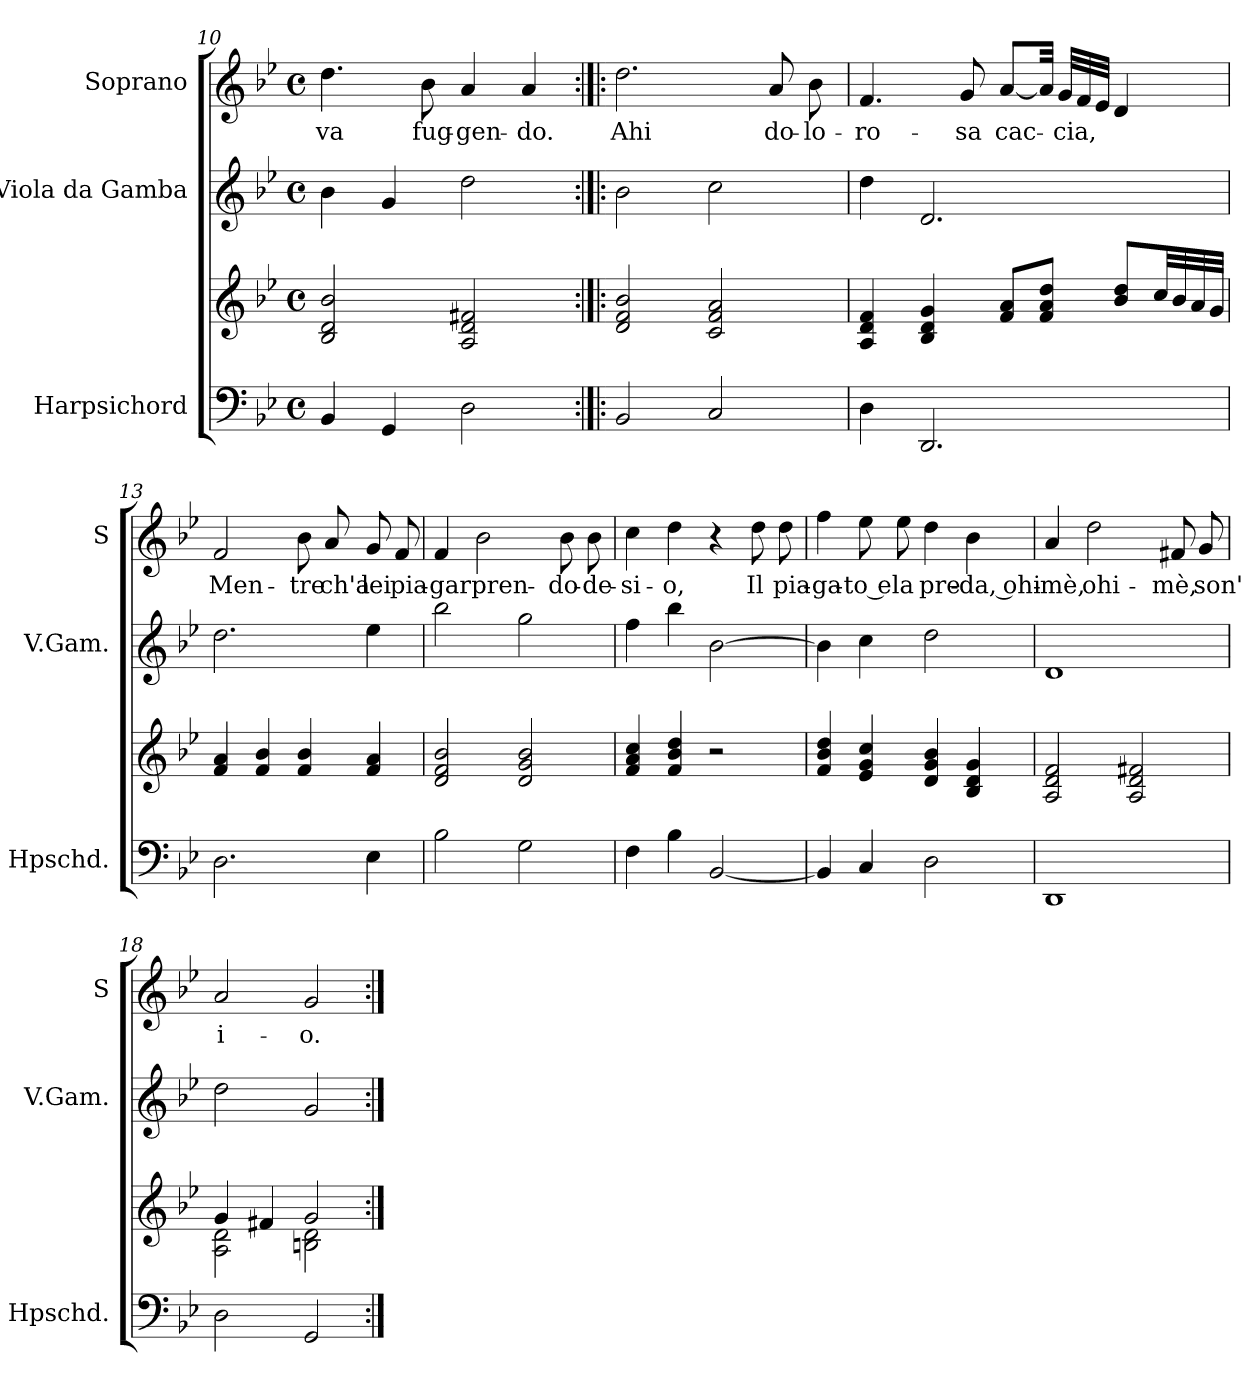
**kern	**kern	**kern	**kern	**text
*part3	*part3	*part2	*part1	*part1
*staff4	*staff3	*staff2	*staff1	*staff1
*I"Harpsichord	*	*I"Viola da Gamba	*I"Soprano	*
*I'Hpschd.	*	*I'V.Gam.	*I'S	*
*clefF4	*clefG2	*clefG2	*clefG2	*
*	*	*ITrd7c12	*	*
*k[b-e-]	*k[b-e-]	*k[b-e-]	*k[b-e-]	*
*B-:	*B-:	*B-:	*B-:	*
*M4/4	*M4/4	*M4/4	*M4/4	*
*met(c)	*met(c)	*met(c)	*met(c)	*
=10	=10	=10	=10	=10
!	!	!	!	!LO:LY:b
4BB-i/	2B-/ 2d/ 2b-/	4B-i\	4.dd\	va
4GG/	.	4G/	.	.
!	!	!	!	!LO:LY:b
.	.	.	8b-\	fug-
!	!	!	!	!LO:LY:b
2D\	2A/ 2d/ 2f#X/	2d\	4a/	-gen-
!	!	!	!	!LO:LY:b
.	.	.	4a/	-do.
=11:|!|:	=11:|!|:	=11:|!|:	=11:|!|:	=11:|!|:
!	!	!	!	!LO:LY:b
2BB-/	2d/ 2f/ 2b-/	2B-\	2.dd\	Ahi
2C/	2c/ 2f/ 2a/	2c\	.	.
!	!	!	!	!LO:LY:b
.	.	.	8a/	do-
!	!	!	!	!LO:LY:b
.	.	.	8b-\	-lo-
!!LO:LB:g=z
=12	=12	=12	=12	=12
!	!	!	!	!LO:LY:b
4D\	4A/ 4d/ 4f/	4d\	4.f/	-ro-
2.DD/	4B-/ 4d/ 4g/	2.D/	.	.
!	!	!	!	!LO:LY:b
.	.	.	8g/	-sa
!	!	!	!	!LO:LY:b
.	8f/ 8a/L	.	[8a/L	cac-
.	8f/ 8a/ 8dd/J	.	32a/Jkk]	.
!	!	!	!	!LO:LY:b
.	.	.	32g/LLL	-cia,
.	.	.	32f/	.
.	.	.	32e-/JJJ	.
.	8b-/ 8dd/L	.	4d/	.
.	32cc/LL	.	.	.
.	32b-/	.	.	.
.	32a/	.	.	.
.	32g/JJJ	.	.	.
=13	=13	=13	=13	=13
!	!	!	!	!LO:LY:b
2.D\	4f/ 4a/	2.d\	2f/	Men-
.	4f/ 4b-/	.	.	.
!	!	!	!	!LO:LY:b
.	4f/ 4b-/	.	8b-\	-tre
!	!	!	!	!LO:LY:b
.	.	.	8a/	ch'a
!	!	!	!	!LO:LY:b
4E-\	4f/ 4a/	4e-\	8g/	lei
!	!	!	!	!LO:LY:b
.	.	.	8f/	pia-
=14	=14	=14	=14	=14
!	!	!	!	!LO:LY:b
2B-\	2d/ 2f/ 2b-/	2b-\	4f/	-gar
!	!	!	!	!LO:LY:b
.	.	.	2b-\	pren-
2G\	2d/ 2g/ 2b-/	2g\	.	.
!	!	!	!	!LO:LY:b
.	.	.	8b-\	-do-
!	!	!	!	!LO:LY:b
.	.	.	8b-\	-de-
=15	=15	=15	=15	=15
!	!	!	!	!LO:LY:b
4F\	4f/ 4a/ 4cc/	4f\	4cc\	-si-
!	!	!	!	!LO:LY:b
4B-\	4f/ 4b-/ 4dd/	4b-\	4dd\	-o,
[2BB-/	2r	[2B-\	4r	.
!	!	!	!	!LO:LY:b
.	.	.	8dd\	Il
!	!	!	!	!LO:LY:b
.	.	.	8dd\	pia-
!!LO:LB:g=z
=16	=16	=16	=16	=16
!	!	!	!	!LO:LY:b
4BB-/]	4f/ 4b-/ 4dd/	4B-\]	4ff\	-ga-
!	!	!	!	!LO:LY:b
4C/	4e-/ 4g/ 4cc/	4c\	8ee-\	-to e
!	!	!	!	!LO:LY:b
.	.	.	8ee-\	la
!	!	!	!	!LO:LY:b
2D\	4d/ 4g/ 4b-/	2d\	4dd\	pre-
!	!	!	!	!LO:LY:b
.	4B-/ 4d/ 4g/	.	4b-\	-da, ohi-
=17	=17	=17	=17	=17
!	!	!	!	!LO:LY:b
1DD	2A/ 2d/ 2f/	1D	4a/	-mè,
!	!	!	!	!LO:LY:b
.	.	.	2dd\	ohi-
.	2A/ 2d/ 2f#X/	.	.	.
!	!	!	!	!LO:LY:b
.	.	.	8f#X/	-mè,
!	!	!	!	!LO:LY:b
.	.	.	8g/	son'
=18	=18	=18	=18	=18
*	*^	*	*	*
!	!	!	!	!	!LO:LY:b
2D\	4g/	2A\ 2d\	2d\	2a/	i-
.	4f#X/	.	.	.	.
!	!	!	!	!	!LO:LY:b
2GG/	2g/	2Bn\ 2d\	2G/	2g/	-o.
*	*v	*v	*	*	*
=:|!	=:|!	=:|!	=:|!	=:|!
*-	*-	*-	*-	*-
